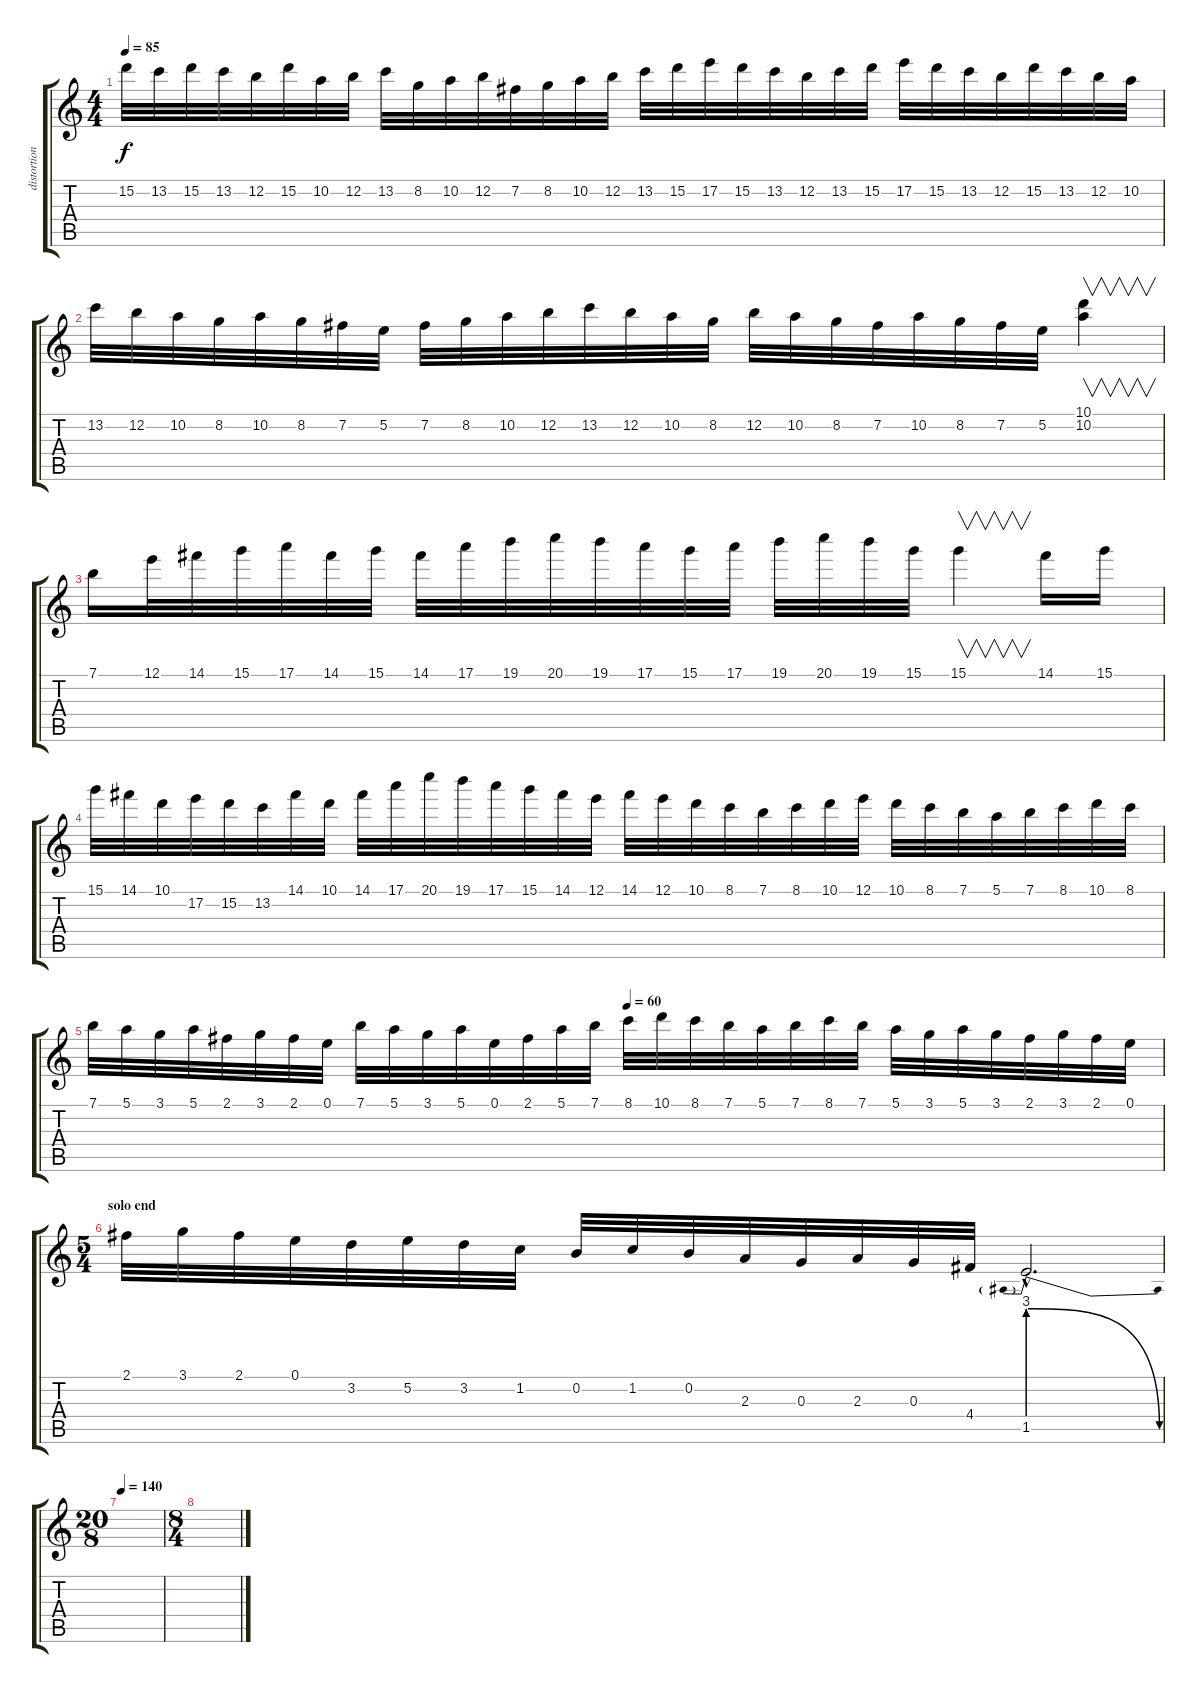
\track ("distortion" "distortion") {instrument distortionguitar}
\staff {score tabs}
\tuning (E4 B3 G3 D3 A2 E2) {hide}
\ts (4 4)
\tempo 85
\clef g2
\ks c
15.2.32{dy f} 13.2.32 15.2.32 13.2.32 12.2.32 15.2.32 10.2.32 12.2.32 13.2.32 8.2.32 10.2.32 12.2.32 7.2.32 8.2.32 10.2.32 12.2.32 13.2.32 15.2.32 17.2.32 15.2.32 13.2.32 12.2.32 13.2.32 15.2.32 17.2.32 15.2.32 13.2.32 12.2.32 15.2.32 13.2.32 12.2.32 10.2.32 |
13.2.32 12.2.32 10.2.32 8.2.32 10.2.32 8.2.32 7.2.32 5.2.32 7.2.32 8.2.32 10.2.32 12.2.32 13.2.32 12.2.32 10.2.32 8.2.32 12.2.32 10.2.32 8.2.32 7.2.32 10.2.32 8.2.32 7.2.32 5.2.32 (10.1 10.2).4{v} |
7.1.16 12.1.32 14.1.32 15.1.32 17.1.32 14.1.32 15.1.32 14.1.32 17.1.32 19.1.32 20.1.32 19.1.32 17.1.32 15.1.32 17.1.32 19.1.32 20.1.32 19.1.32 15.1.32 15.1.4{v} 14.1.16 15.1.16 |
15.1.32 14.1.32 10.1.32 17.2.32 15.2.32 13.2.32 14.1.32 10.1.32 14.1.32 17.1.32 20.1.32 19.1.32 17.1.32 15.1.32 14.1.32 12.1.32 14.1.32 12.1.32 10.1.32 8.1.32 7.1.32 8.1.32 10.1.32 12.1.32 10.1.32 8.1.32 7.1.32 5.1.32 7.1.32 8.1.32 10.1.32 8.1.32 |
\tempo (60 0.5)
7.1.32 5.1.32 3.1.32 5.1.32 2.1.32 3.1.32 2.1.32 0.1.32 7.1.32 5.1.32 3.1.32 5.1.32 0.1.32 2.1.32 5.1.32 7.1.32 8.1.32 10.1.32 8.1.32 7.1.32 5.1.32 7.1.32 8.1.32 7.1.32 5.1.32 3.1.32 5.1.32 3.1.32 2.1.32 3.1.32 2.1.32 0.1.32 |
\ts (5 4)
\section ("" "solo end")
2.1.32 3.1.32 2.1.32 0.1.32 3.2.32 5.2.32 3.2.32 1.2.32 0.2.32 1.2.32 0.2.32 2.3.32 0.3.32 2.3.32 0.3.32 4.4.32 1.5{be (prebendrelease 0 12 60 0) hac}.2{d} |
\ts (20 8)
\tempo 140
|
\ts (8 4)
